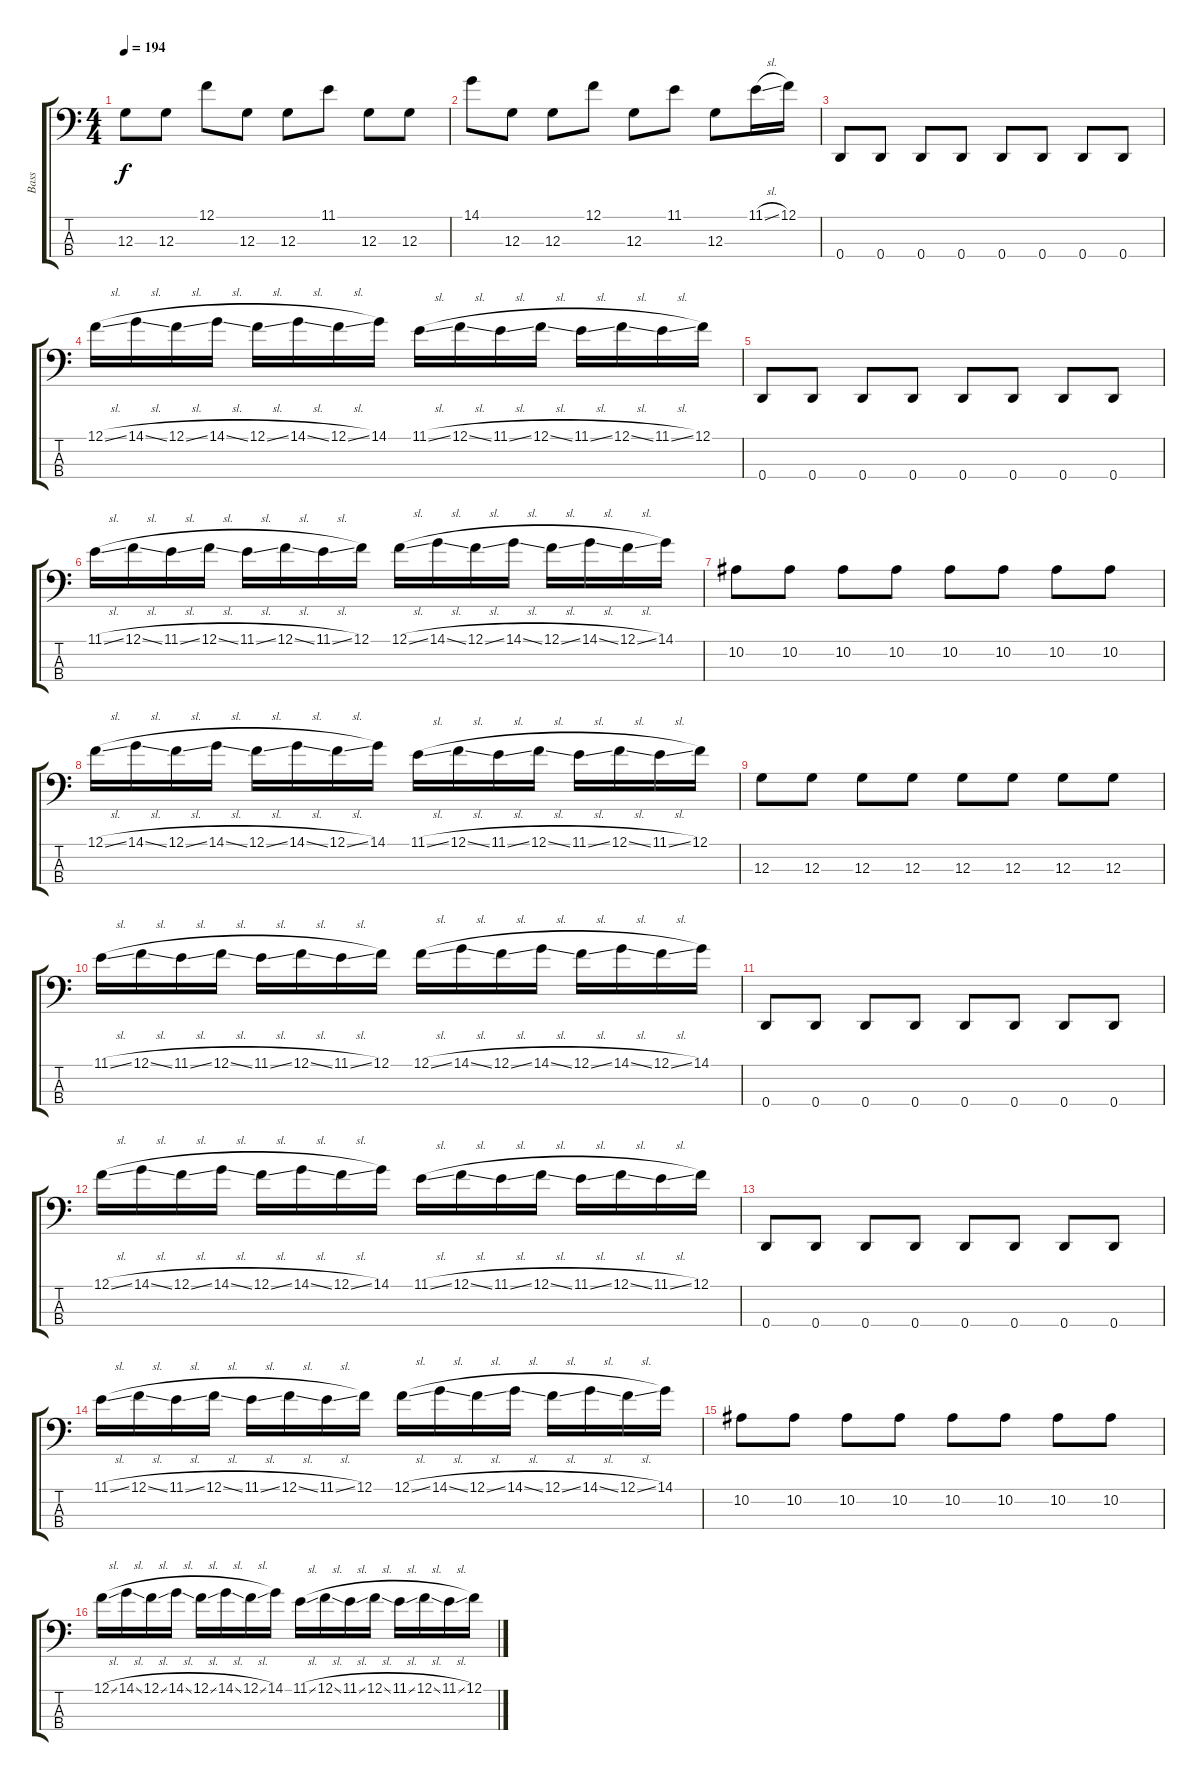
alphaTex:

\track ("Bass" "Bass") {instrument electricbassfinger}
\staff {score tabs}
\tuning (F2 C2 G1 D1) {hide}
\ts (4 4)
\tempo 194
\clef f4
\ks c
12.3.8{dy f} 12.3.8 12.1.8 12.3.8 12.3.8 11.1.8 12.3.8 12.3.8 |
14.1.8 12.3.8 12.3.8 12.1.8 12.3.8 11.1.8 12.3.8 11.1{sl}.16 12.1.16 |
0.4.8 0.4.8 0.4.8 0.4.8 0.4.8 0.4.8 0.4.8 0.4.8 |
12.1{sl}.16 14.1{sl}.16 12.1{sl}.16 14.1{sl}.16 12.1{sl}.16 14.1{sl}.16 12.1{sl}.16 14.1.16 11.1{sl}.16 12.1{sl}.16 11.1{sl}.16 12.1{sl}.16 11.1{sl}.16 12.1{sl}.16 11.1{sl}.16 12.1.16 |
0.4.8 0.4.8 0.4.8 0.4.8 0.4.8 0.4.8 0.4.8 0.4.8 |
11.1{sl}.16 12.1{sl}.16 11.1{sl}.16 12.1{sl}.16 11.1{sl}.16 12.1{sl}.16 11.1{sl}.16 12.1.16 12.1{sl}.16 14.1{sl}.16 12.1{sl}.16 14.1{sl}.16 12.1{sl}.16 14.1{sl}.16 12.1{sl}.16 14.1.16 |
10.2.8 10.2.8 10.2.8 10.2.8 10.2.8 10.2.8 10.2.8 10.2.8 |
12.1{sl}.16 14.1{sl}.16 12.1{sl}.16 14.1{sl}.16 12.1{sl}.16 14.1{sl}.16 12.1{sl}.16 14.1.16 11.1{sl}.16 12.1{sl}.16 11.1{sl}.16 12.1{sl}.16 11.1{sl}.16 12.1{sl}.16 11.1{sl}.16 12.1.16 |
12.3.8 12.3.8 12.3.8 12.3.8 12.3.8 12.3.8 12.3.8 12.3.8 |
11.1{sl}.16 12.1{sl}.16 11.1{sl}.16 12.1{sl}.16 11.1{sl}.16 12.1{sl}.16 11.1{sl}.16 12.1.16 12.1{sl}.16 14.1{sl}.16 12.1{sl}.16 14.1{sl}.16 12.1{sl}.16 14.1{sl}.16 12.1{sl}.16 14.1.16 |
0.4.8 0.4.8 0.4.8 0.4.8 0.4.8 0.4.8 0.4.8 0.4.8 |
12.1{sl}.16 14.1{sl}.16 12.1{sl}.16 14.1{sl}.16 12.1{sl}.16 14.1{sl}.16 12.1{sl}.16 14.1.16 11.1{sl}.16 12.1{sl}.16 11.1{sl}.16 12.1{sl}.16 11.1{sl}.16 12.1{sl}.16 11.1{sl}.16 12.1.16 |
0.4.8 0.4.8 0.4.8 0.4.8 0.4.8 0.4.8 0.4.8 0.4.8 |
11.1{sl}.16 12.1{sl}.16 11.1{sl}.16 12.1{sl}.16 11.1{sl}.16 12.1{sl}.16 11.1{sl}.16 12.1.16 12.1{sl}.16 14.1{sl}.16 12.1{sl}.16 14.1{sl}.16 12.1{sl}.16 14.1{sl}.16 12.1{sl}.16 14.1.16 |
10.2.8 10.2.8 10.2.8 10.2.8 10.2.8 10.2.8 10.2.8 10.2.8 |
12.1{sl}.16 14.1{sl}.16 12.1{sl}.16 14.1{sl}.16 12.1{sl}.16 14.1{sl}.16 12.1{sl}.16 14.1.16 11.1{sl}.16 12.1{sl}.16 11.1{sl}.16 12.1{sl}.16 11.1{sl}.16 12.1{sl}.16 11.1{sl}.16 12.1.16
